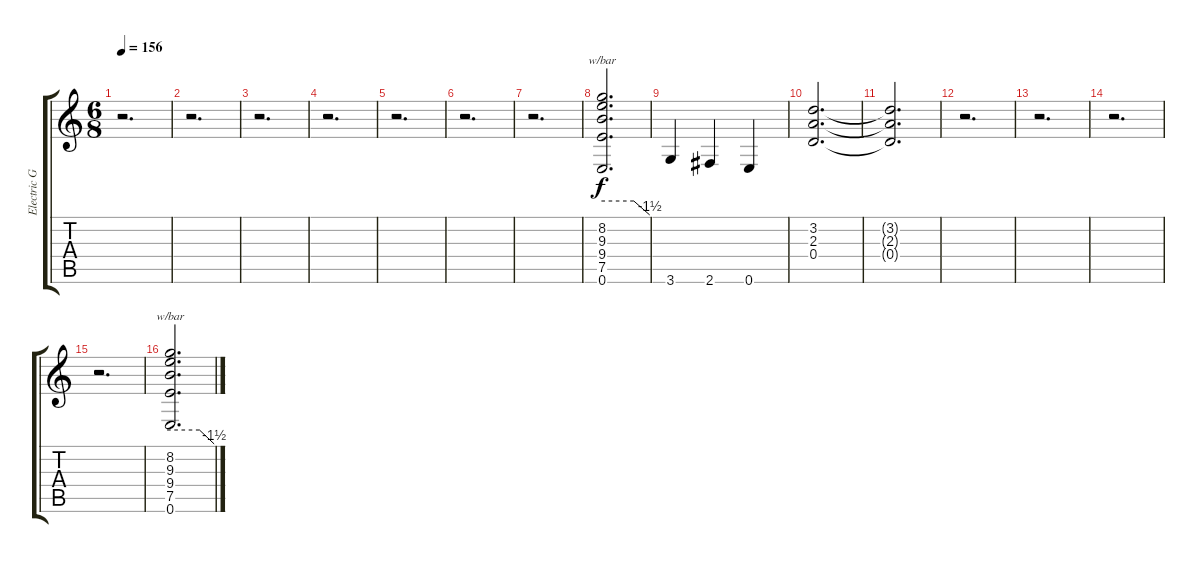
\track ("Electric Guitar 1" "Electric G") {instrument overdrivenguitar}
\staff {score tabs}
\tuning (E4 B3 G3 D3 A2 E2) {hide}
\ts (6 8)
\tempo 156
\clef g2
\ks c
r.2{d dy mp} |
r.2{d} |
r.2{d} |
r.2{d} |
r.2{d} |
r.2{d} |
r.2{d} |
(8.2 9.3 9.4 7.5 0.6).2{d tbe (custom default 0 0 40 0 60 -6) dy f} |
3.6.4 2.6.4 0.6.4 |
(3.2 2.3 0.4).2{d} |
(3.2{t} 2.3{t} 0.4{t}).2{d} |
r.2{d} |
r.2{d} |
r.2{d} |
r.2{d} |
(8.2 9.3 9.4 7.5 0.6).2{d tbe (custom default 0 0 40 0 60 -6)}
